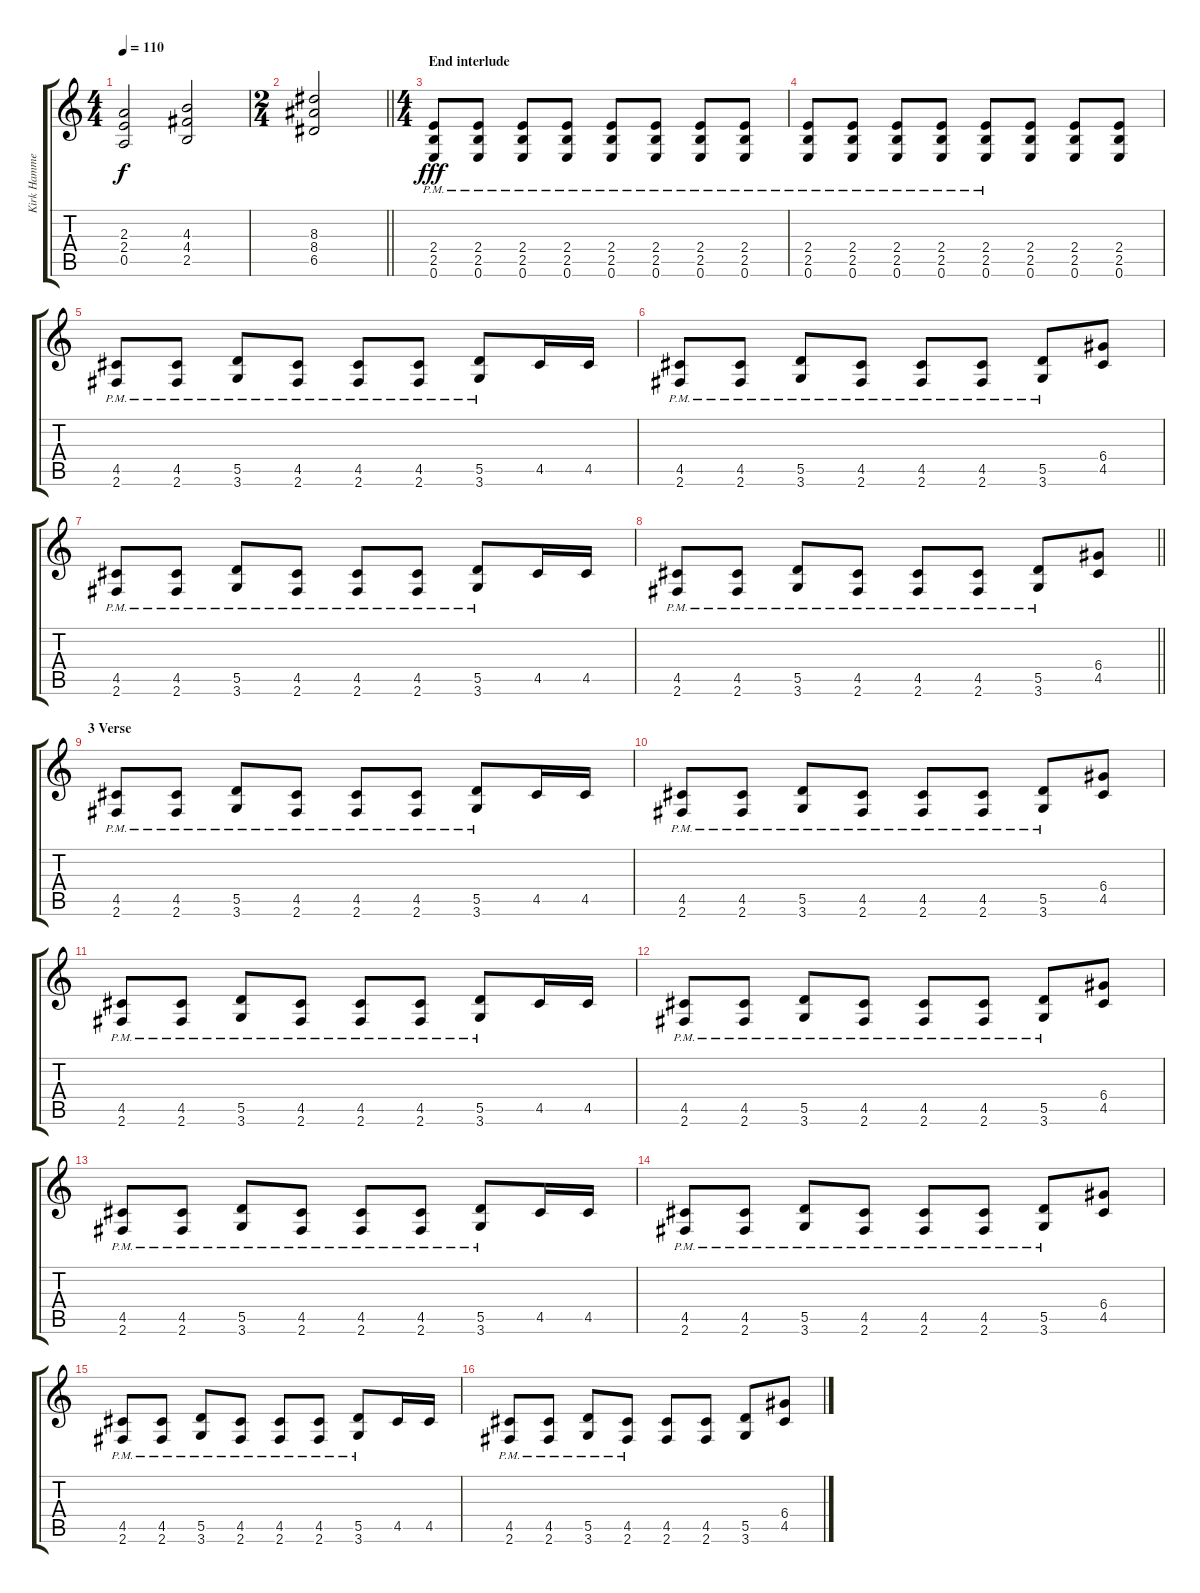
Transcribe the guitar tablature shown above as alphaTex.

\track ("Kirk Hammet" "Kirk Hamme") {instrument distortionguitar}
\staff {score tabs}
\tuning (E4 B3 G3 D3 A2 E2) {hide}
\ts (4 4)
\tempo 110
\clef g2
\ks c
(2.3 2.4 0.5).2{dy f} (4.3 4.4 2.5).2 |
\ts (2 4)
\barLineRight lightlight
(8.3 8.4 6.5).2 |
\ts (4 4)
\section ("" "End interlude")
(2.4{pm} 2.5{pm} 0.6{pm}).8{dy fff} (2.4{pm} 2.5{pm} 0.6{pm}).8 (2.4{pm} 2.5{pm} 0.6{pm}).8 (2.4{pm} 2.5{pm} 0.6{pm}).8 (2.4{pm} 2.5{pm} 0.6{pm}).8 (2.4{pm} 2.5{pm} 0.6{pm}).8 (2.4{pm} 2.5{pm} 0.6{pm}).8 (2.4{pm} 2.5{pm} 0.6{pm}).8 |
(2.4{pm} 2.5{pm} 0.6{pm}).8 (2.4{pm} 2.5{pm} 0.6{pm}).8 (2.4{pm} 2.5{pm} 0.6{pm}).8 (2.4{pm} 2.5{pm} 0.6{pm}).8 (2.4{pm} 2.5{pm} 0.6{pm}).8 (2.4 2.5 0.6).8 (2.4 2.5 0.6).8 (2.4 2.5 0.6).8 |
(4.5{pm} 2.6{pm}).8 (4.5{pm} 2.6{pm}).8 (5.5{pm} 3.6{pm}).8 (4.5{pm} 2.6{pm}).8 (4.5{pm} 2.6{pm}).8 (4.5{pm} 2.6{pm}).8 (5.5{pm} 3.6{pm}).8 4.5.16 4.5.16 |
(4.5{pm} 2.6{pm}).8 (4.5{pm} 2.6{pm}).8 (5.5{pm} 3.6{pm}).8 (4.5{pm} 2.6{pm}).8 (4.5{pm} 2.6{pm}).8 (4.5{pm} 2.6{pm}).8 (5.5{pm} 3.6{pm}).8 (6.4 4.5).8 |
(4.5{pm} 2.6{pm}).8 (4.5{pm} 2.6{pm}).8 (5.5{pm} 3.6{pm}).8 (4.5{pm} 2.6{pm}).8 (4.5{pm} 2.6{pm}).8 (4.5{pm} 2.6{pm}).8 (5.5{pm} 3.6{pm}).8 4.5.16 4.5.16 |
\barLineRight lightlight
(4.5{pm} 2.6{pm}).8 (4.5{pm} 2.6{pm}).8 (5.5{pm} 3.6{pm}).8 (4.5{pm} 2.6{pm}).8 (4.5{pm} 2.6{pm}).8 (4.5{pm} 2.6{pm}).8 (5.5{pm} 3.6{pm}).8 (6.4 4.5).8 |
\section ("" "3 Verse")
(4.5{pm} 2.6{pm}).8 (4.5{pm} 2.6{pm}).8 (5.5{pm} 3.6{pm}).8 (4.5{pm} 2.6{pm}).8 (4.5{pm} 2.6{pm}).8 (4.5{pm} 2.6{pm}).8 (5.5{pm} 3.6{pm}).8 4.5.16 4.5.16 |
(4.5{pm} 2.6{pm}).8 (4.5{pm} 2.6{pm}).8 (5.5{pm} 3.6{pm}).8 (4.5{pm} 2.6{pm}).8 (4.5{pm} 2.6{pm}).8 (4.5{pm} 2.6{pm}).8 (5.5{pm} 3.6{pm}).8 (6.4 4.5).8 |
(4.5{pm} 2.6{pm}).8 (4.5{pm} 2.6{pm}).8 (5.5{pm} 3.6{pm}).8 (4.5{pm} 2.6{pm}).8 (4.5{pm} 2.6{pm}).8 (4.5{pm} 2.6{pm}).8 (5.5{pm} 3.6{pm}).8 4.5.16 4.5.16 |
(4.5{pm} 2.6{pm}).8 (4.5{pm} 2.6{pm}).8 (5.5{pm} 3.6{pm}).8 (4.5{pm} 2.6{pm}).8 (4.5{pm} 2.6{pm}).8 (4.5{pm} 2.6{pm}).8 (5.5{pm} 3.6{pm}).8 (6.4 4.5).8 |
(4.5{pm} 2.6{pm}).8 (4.5{pm} 2.6{pm}).8 (5.5{pm} 3.6{pm}).8 (4.5{pm} 2.6{pm}).8 (4.5{pm} 2.6{pm}).8 (4.5{pm} 2.6{pm}).8 (5.5{pm} 3.6{pm}).8 4.5.16 4.5.16 |
(4.5{pm} 2.6{pm}).8 (4.5{pm} 2.6{pm}).8 (5.5{pm} 3.6{pm}).8 (4.5{pm} 2.6{pm}).8 (4.5{pm} 2.6{pm}).8 (4.5{pm} 2.6{pm}).8 (5.5{pm} 3.6{pm}).8 (6.4 4.5).8 |
(4.5{pm} 2.6{pm}).8 (4.5{pm} 2.6{pm}).8 (5.5{pm} 3.6{pm}).8 (4.5{pm} 2.6{pm}).8 (4.5{pm} 2.6{pm}).8 (4.5{pm} 2.6{pm}).8 (5.5{pm} 3.6{pm}).8 4.5.16 4.5.16 |
(4.5{pm} 2.6{pm}).8 (4.5{pm} 2.6{pm}).8 (5.5{pm} 3.6{pm}).8 (4.5{pm} 2.6{pm}).8 (4.5 2.6).8 (4.5 2.6).8 (5.5 3.6).8 (6.4 4.5).8
